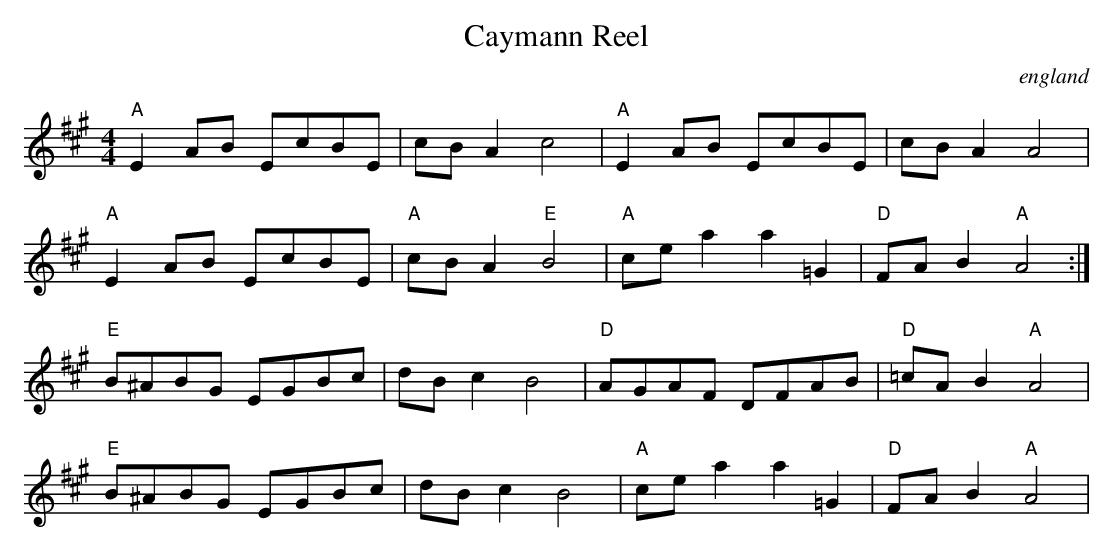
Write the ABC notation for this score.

X:1
T:Caymann Reel
O:england
M:4/4
L:1/4
K:A
"A"EA/2B/2 E/2c/2B/2E/2|c/2B/2A c2|"A"EA/2B/2 E/2c/2B/2E/2|c/2B/2A A2|
"A"EA/2B/2 E/2c/2B/2E/2|"A"c/2B/2A "E"B2|"A"c/2e/2a a=G|"D"F/2A/2B "A"A2:|
"E"B/2^A/2B/2G/2 E/2G/2B/2c/2|d/2B/2c B2|"D"A/2G/2A/2F/2 D/2F/2A/2B/2|\
"D"=c/2A/2B "A"A2|
"E"B/2^A/2B/2G/2 E/2G/2B/2c/2|d/2B/2c B2|"A"c/2e/2a a=G|"D"F/2A/2B "A"A2|
